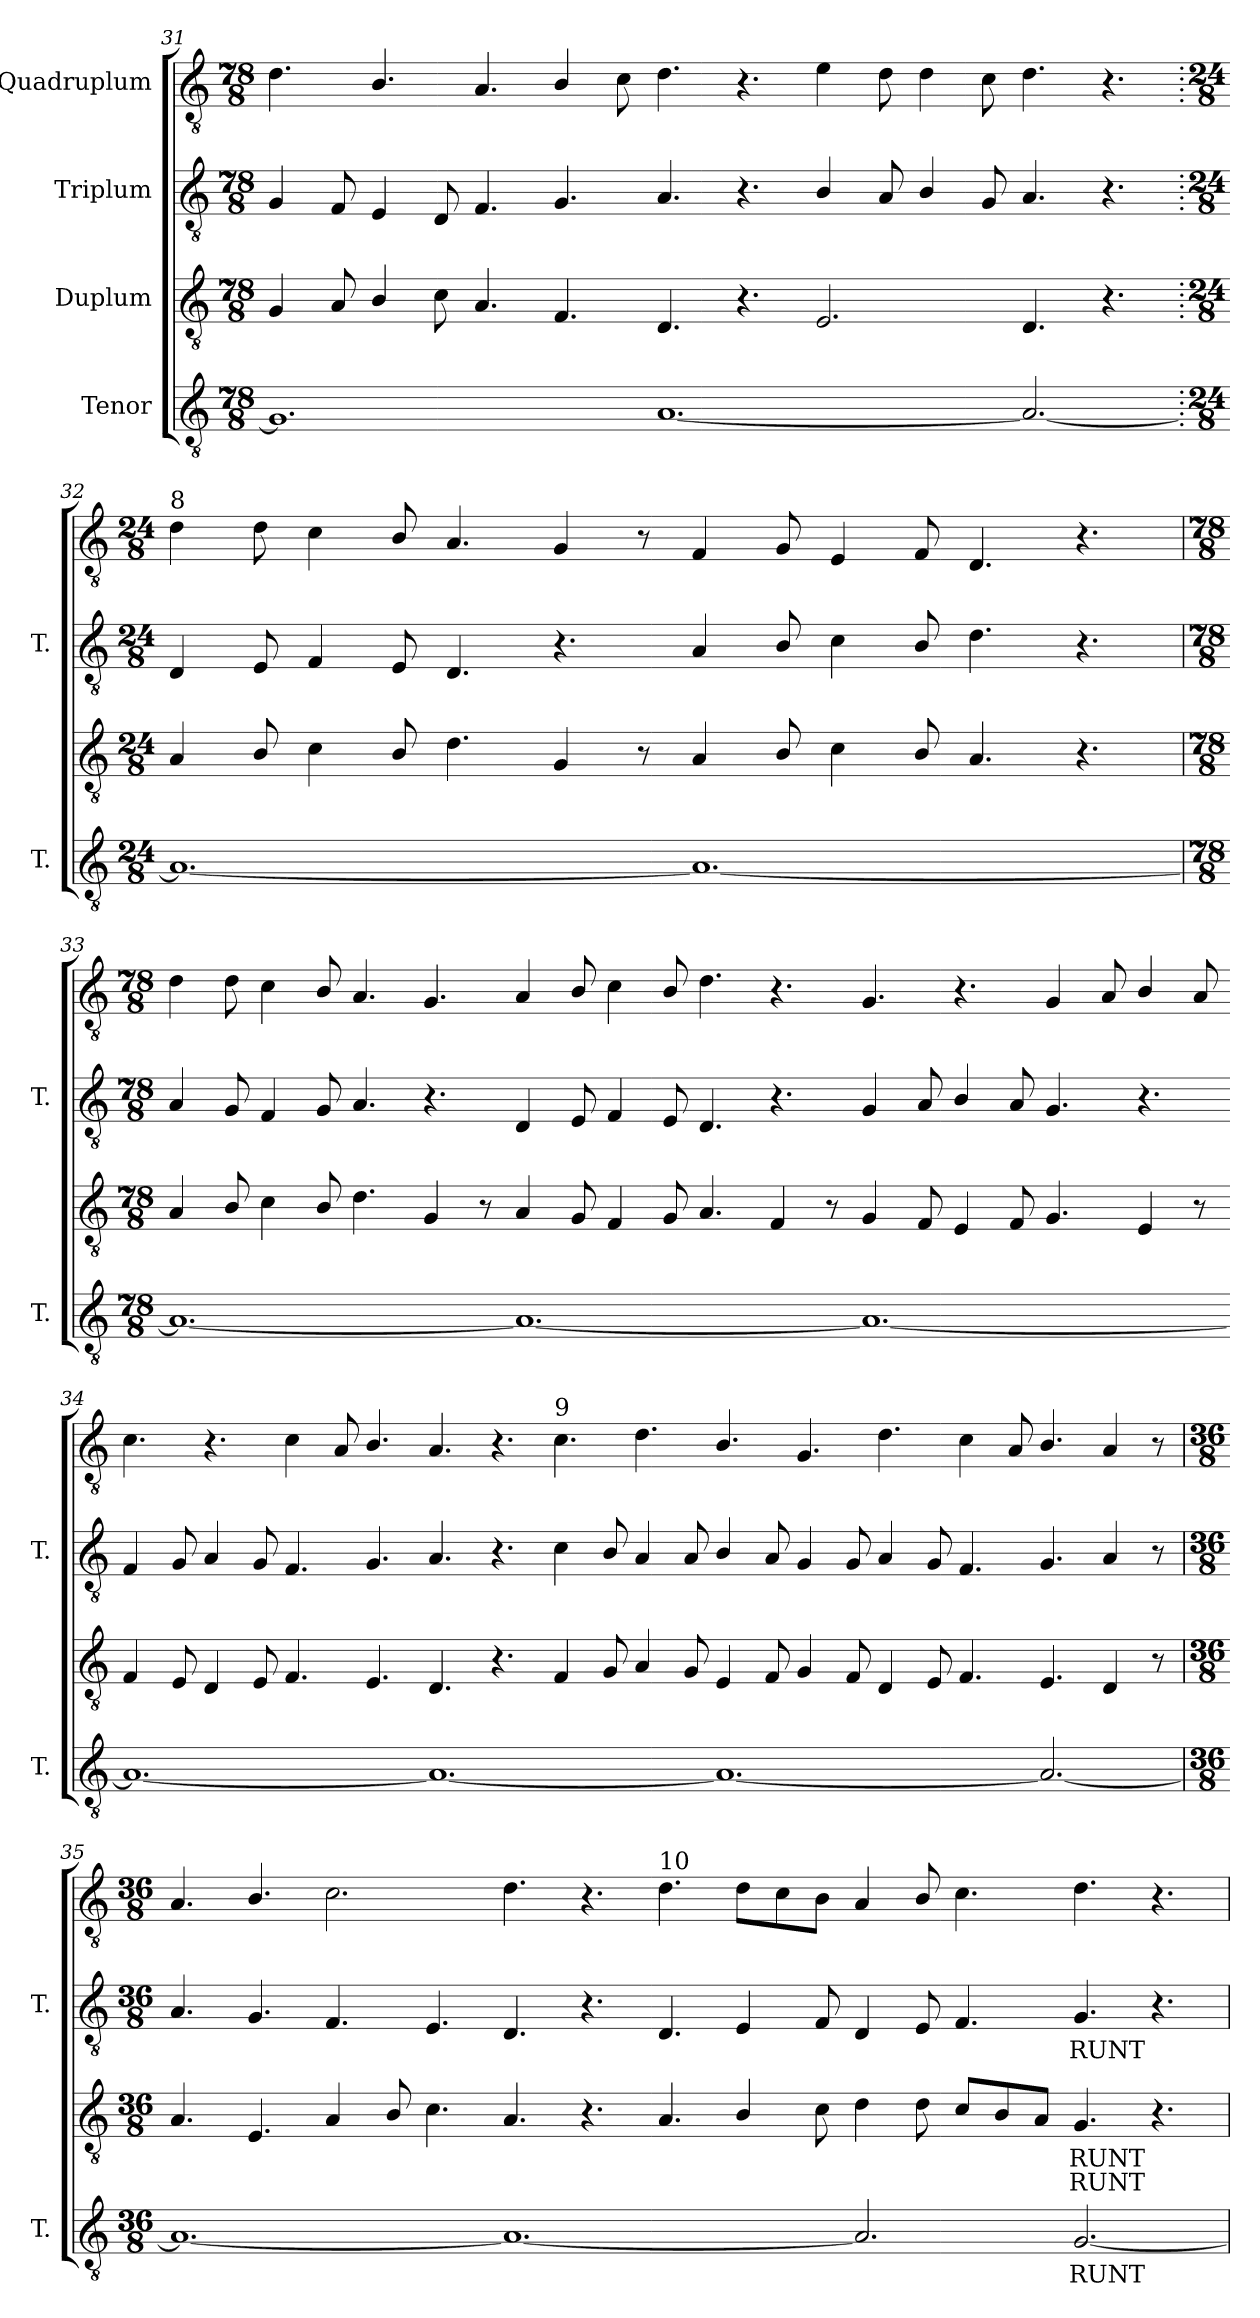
**kern	**text	**kern	**text	**text	**kern	**text	**kern
*part4	*part4	*part3	*part3	*part3	*part2	*part2	*part1
*staff4	*staff4	*staff3	*staff3	*staff3	*staff2	*staff2	*staff1
*I"Tenor	*	*I"Duplum	*	*	*I"Triplum	*	*I"Quadruplum
*I'T.	*	*	*	*	*I'T.	*	*
!!LO:LB:g=z
*clefGv2	*	*clefGv2	*	*	*clefGv2	*	*clefGv2
*ITrd7c12	*	*ITrd7c12	*	*	*ITrd7c12	*	*ITrd7c12
*k[]	*	*k[]	*	*	*k[]	*	*k[]
*C:	*	*C:	*	*	*C:	*	*C:
*M78/8	*	*M78/8	*	*	*M78/8	*	*M78/8
=31	=31	=31	=31	=31	=31	=31	=31
1.GGi]	.	4GGi/	.	.	4GGi/	.	4.Di\
.	.	8AAi/	.	.	8FFi/	.	.
.	.	4BBi/	.	.	4EEi/	.	4.BBi/
.	.	8Ci\	.	.	8DDi/	.	.
.	.	4.AAi/	.	.	4.FFi/	.	4.AAi/
.	.	4.FFi/	.	.	4.GGi/	.	4BBi/
.	.	.	.	.	.	.	8Ci\
[1.AAi	.	4.DDi/	.	.	4.AAi/	.	4.Di\
.	.	4.r	.	.	4.r	.	4.r
.	.	2.EEi/	.	.	4BBi/	.	4Ei\
.	.	.	.	.	8AAi/	.	8Di\
.	.	.	.	.	4BBi/	.	4Di\
.	.	.	.	.	8GGi/	.	8Ci\
2.AAi/_	.	4.DDi/	.	.	4.AAi/	.	4.Di\
.	.	4.r	.	.	4.r	.	4.r
!!LO:LB:g=z
=32.	=32.	=32.	=32.	=32.	=32.	=32.	=32.
*M24/8	*	*M24/8	*	*	*M24/8	*	*M24/8
!	!	!	!	!	!	!	!LO:TX:a:t=8
1.AAi_	.	4AAi/	.	.	4DDi/	.	4Di\
.	.	8BBi/	.	.	8EEi/	.	8Di\
.	.	4Ci\	.	.	4FFi/	.	4Ci\
.	.	8BBi/	.	.	8EEi/	.	8BBi/
.	.	4.Di\	.	.	4.DDi/	.	4.AAi/
.	.	4GGi/	.	.	4.r	.	4GGi/
.	.	8r	.	.	.	.	8r
1.AAi_	.	4AAi/	.	.	4AAi/	.	4FFi/
.	.	8BBi/	.	.	8BBi/	.	8GGi/
.	.	4Ci\	.	.	4Ci\	.	4EEi/
.	.	8BBi/	.	.	8BBi/	.	8FFi/
.	.	4.AAi/	.	.	4.Di\	.	4.DDi/
.	.	4.r	.	.	4.r	.	4.r
!!LO:PB:g=z
=33	=33	=33	=33	=33	=33	=33	=33
*M78/8	*	*M78/8	*	*	*M78/8	*	*M78/8
1.AAi_	.	4AAi/	.	.	4AAi/	.	4Di\
.	.	8BBi/	.	.	8GGi/	.	8Di\
.	.	4Ci\	.	.	4FFi/	.	4Ci\
.	.	8BBi/	.	.	8GGi/	.	8BBi/
.	.	4.Di\	.	.	4.AAi/	.	4.AAi/
.	.	4GGi/	.	.	4.r	.	4.GGi/
.	.	8r	.	.	.	.	.
1.AAi_	.	4AAi/	.	.	4DDi/	.	4AAi/
.	.	8GGi/	.	.	8EEi/	.	8BBi/
.	.	4FFi/	.	.	4FFi/	.	4Ci\
.	.	8GGi/	.	.	8EEi/	.	8BBi/
.	.	4.AAi/	.	.	4.DDi/	.	4.Di\
.	.	4FFi/	.	.	4.r	.	4.r
.	.	8r	.	.	.	.	.
1.AAi_	.	4GGi/	.	.	4GGi/	.	4.GGi/
.	.	8FFi/	.	.	8AAi/	.	.
.	.	4EEi/	.	.	4BBi/	.	4.r
.	.	8FFi/	.	.	8AAi/	.	.
.	.	4.GGi/	.	.	4.GGi/	.	4GGi/
.	.	.	.	.	.	.	8AAi/
.	.	4EEi/	.	.	4.r	.	4BBi/
.	.	8r	.	.	.	.	8AAi/
!!LO:LB:g=z
=34-	=34-	=34-	=34-	=34-	=34-	=34-	=34-
1.AAi_	.	4FFi/	.	.	4FFi/	.	4.Ci\
.	.	8EEi/	.	.	8GGi/	.	.
.	.	4DDi/	.	.	4AAi/	.	4.r
.	.	8EEi/	.	.	8GGi/	.	.
.	.	4.FFi/	.	.	4.FFi/	.	4Ci\
.	.	.	.	.	.	.	8AAi/
.	.	4.EEi/	.	.	4.GGi/	.	4.BBi/
1.AAi_	.	4.DDi/	.	.	4.AAi/	.	4.AAi/
.	.	4.r	.	.	4.r	.	4.r
!	!	!	!	!	!	!	!LO:TX:a:t=9
.	.	4FFi/	.	.	4Ci\	.	4.Ci\
.	.	8GGi/	.	.	8BBi/	.	.
.	.	4AAi/	.	.	4AAi/	.	4.Di\
.	.	8GGi/	.	.	8AAi/	.	.
1.AAi_	.	4EEi/	.	.	4BBi/	.	4.BBi/
.	.	8FFi/	.	.	8AAi/	.	.
.	.	4GGi/	.	.	4GGi/	.	4.GGi/
.	.	8FFi/	.	.	8GGi/	.	.
.	.	4DDi/	.	.	4AAi/	.	4.Di\
.	.	8EEi/	.	.	8GGi/	.	.
.	.	4.FFi/	.	.	4.FFi/	.	4Ci\
.	.	.	.	.	.	.	8AAi/
2.AAi/_	.	4.EEi/	.	.	4.GGi/	.	4.BBi/
.	.	4DDi/	.	.	4AAi/	.	4AAi/
.	.	8r	.	.	8r	.	8r
!!LO:LB:g=z
=35	=35	=35	=35	=35	=35	=35	=35
*M36/8	*	*M36/8	*	*	*M36/8	*	*M36/8
1.AAi_	.	4.AAi/	.	.	4.AAi/	.	4.AAi/
.	.	4.EEi/	.	.	4.GGi/	.	4.BBi/
.	.	4AAi/	.	.	4.FFi/	.	2.Ci\
.	.	8BBi/	.	.	.	.	.
.	.	4.Ci\	.	.	4.EEi/	.	.
1.AAi_	.	4.AAi/	.	.	4.DDi/	.	4.Di\
.	.	4.r	.	.	4.r	.	4.r
!	!	!	!	!	!	!	!LO:TX:a:t=10
.	.	4.AAi/	.	.	4.DDi/	.	4.Di\
.	.	4BBi/	.	.	4EEi/	.	8Di\L
.	.	.	.	.	.	.	8Ci\
.	.	8Ci\	.	.	8FFi/	.	8BBi\J
2.AAi/]	.	4Di\	.	.	4DDi/	.	4AAi/
.	.	8Di\	.	.	8EEi/	.	8BBi/
.	.	8Ci/L	.	.	4.FFi/	.	4.Ci\
.	.	8BBi/	.	.	.	.	.
.	.	8AAi/J	.	.	.	.	.
!	!LO:LY:b:color=#000000	!	!	!	!	!	!
!	!	!	!LO:LY:a:color=#000000	!LO:LY:b:color=#000000	!	!	!
!	!	!	!	!	!	!LO:LY:a:color=#000000	!
[2.GGi/	-RUNT	4.GGi/	RUNT	-RUNT	4.GGi/	RUNT	4.Di\
.	.	4.r	.	.	4.r	.	4.r
=	=	=	=	=	=	=	=
*-	*-	*-	*-	*-	*-	*-	*-
